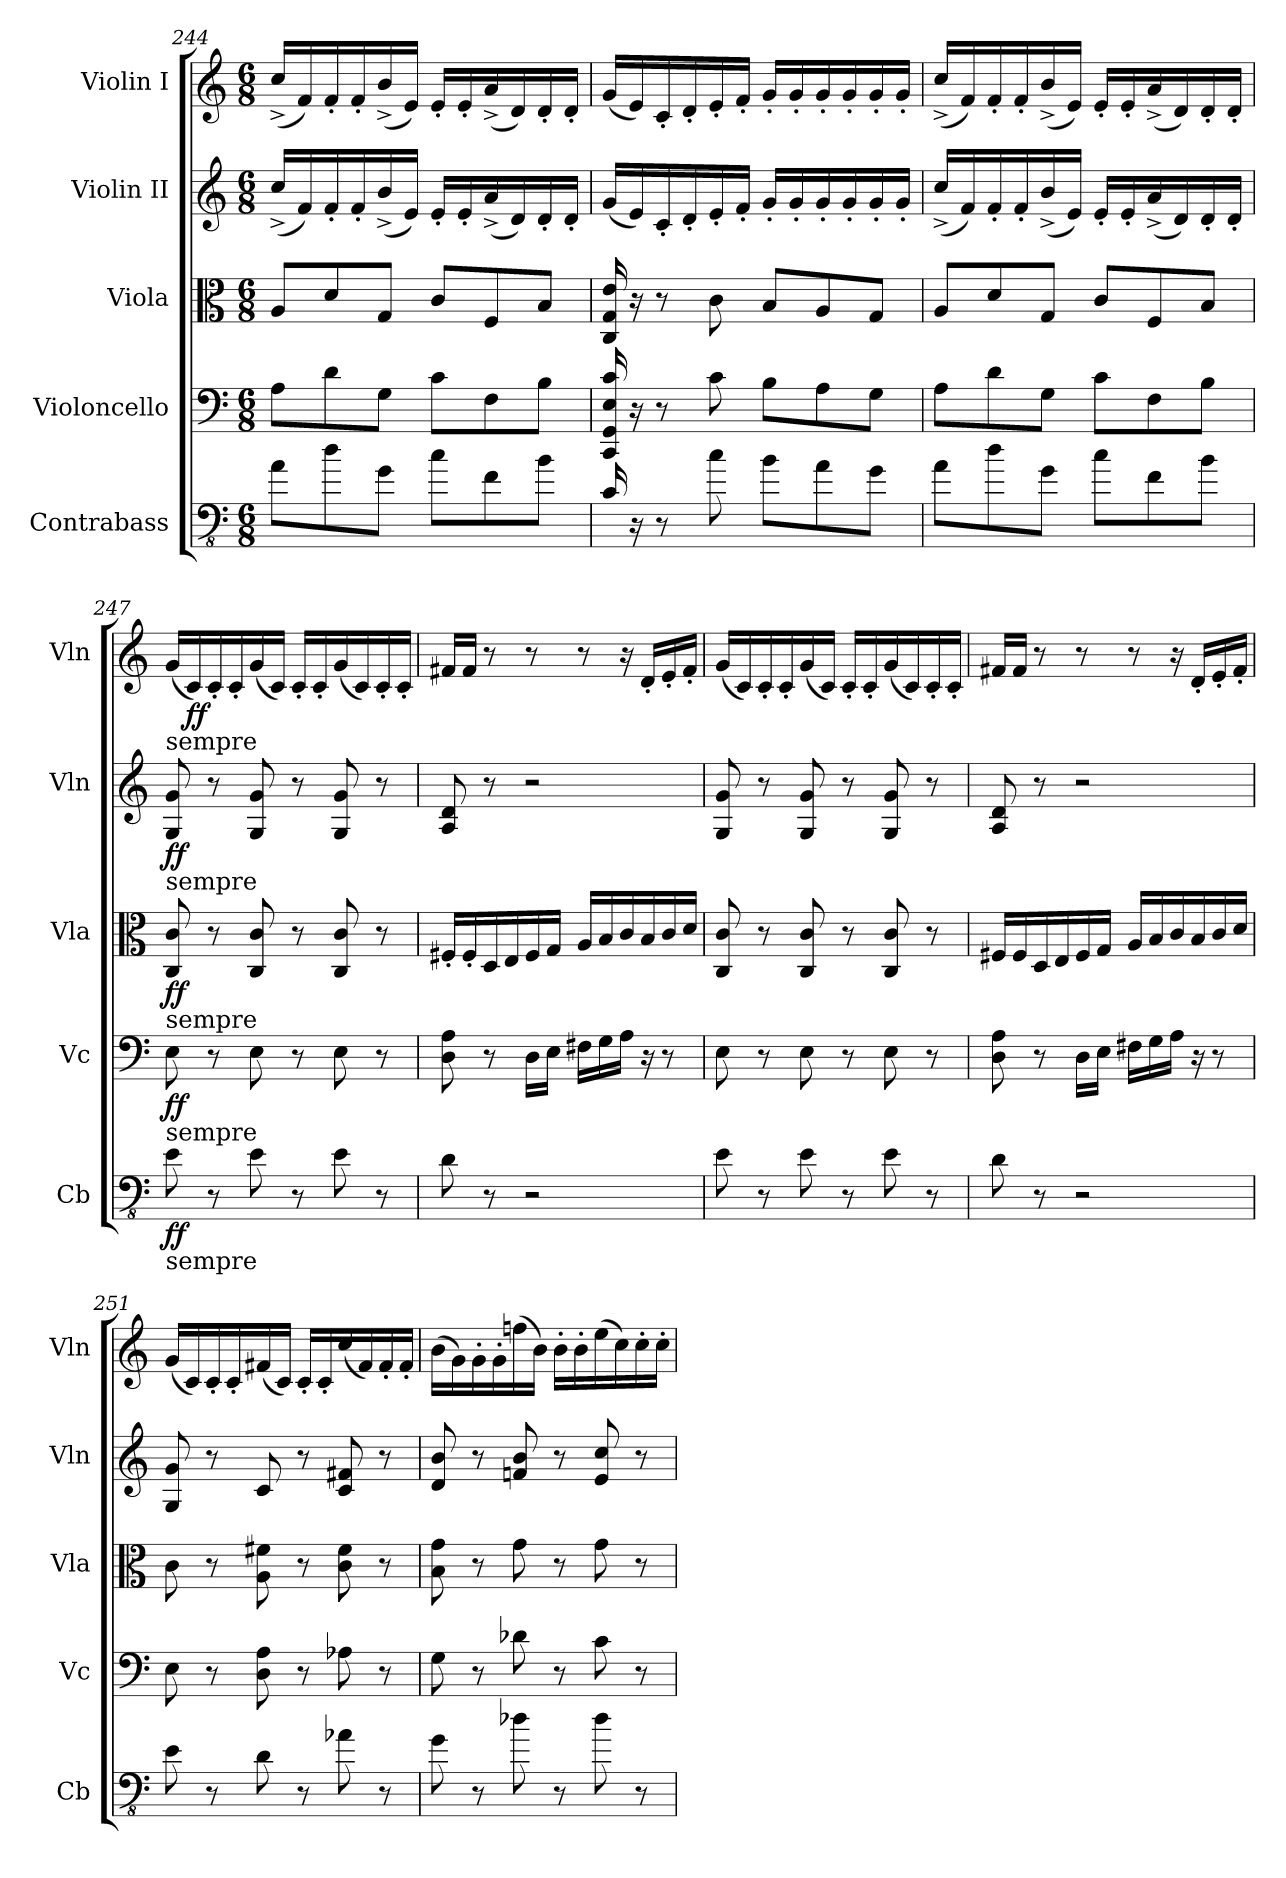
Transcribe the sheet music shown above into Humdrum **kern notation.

**kern	**dynam	**kern	**dynam	**kern	**dynam	**kern	**dynam	**kern	**dynam
*part5	*part5	*part4	*part4	*part3	*part3	*part2	*part2	*part1	*part1
*staff5	*staff5	*staff4	*staff4	*staff3	*staff3	*staff2	*staff2	*staff1	*staff1
*I"Contrabass	*	*I"Violoncello	*	*I"Viola	*	*I"Violin II	*	*I"Violin I	*
*I'Cb	*	*I'Vc	*	*I'Vla	*	*I'Vln	*	*I'Vln	*
!!LO:LB:g=z
*clefFv4	*	*clefF4	*	*clefC3	*	*clefG2	*	*clefG2	*
*ITrd7c12	*	*	*	*	*	*	*	*	*
*k[]	*	*k[]	*	*k[]	*	*k[]	*	*k[]	*
*M6/8	*	*M6/8	*	*M6/8	*	*M6/8	*	*M6/8	*
=244	=244	=244	=244	=244	=244	=244	=244	=244	=244
8AA\L	.	8A\L	.	8A/L	.	(16cc^/LL	.	(16cc^/LL	.
.	.	.	.	.	.	16f/)	.	16f/)	.
8D\	.	8d\	.	8d/	.	16f'/	.	16f'/	.
.	.	.	.	.	.	16f'/	.	16f'/	.
8GG\J	.	8G\J	.	8G/J	.	(16b^/	.	(16b^/	.
.	.	.	.	.	.	16e/JJ)	.	16e/JJ)	.
8C\L	.	8c\L	.	8c/L	.	16e'/LL	.	16e'/LL	.
.	.	.	.	.	.	16e'/	.	16e'/	.
8FF\	.	8F\	.	8F/	.	(16a^/	.	(16a^/	.
.	.	.	.	.	.	16d/)	.	16d/)	.
8BB\J	.	8B\J	.	8B/J	.	16d'/	.	16d'/	.
.	.	.	.	.	.	16d'/JJ	.	16d'/JJ	.
=245	=245	=245	=245	=245	=245	=245	=245	=245	=245
16CC/	.	16CC/ 16GG/ 16E/ 16c/	.	16C/ 16G/ 16e/	.	(16g/LL	.	(16g/LL	.
16r	.	16r	.	16r	.	16e/)	.	16e/)	.
8r	.	8r	.	8r	.	16c'/	.	16c'/	.
.	.	.	.	.	.	16d'/	.	16d'/	.
8C\	.	8c\	.	8c\	.	16e'/	.	16e'/	.
.	.	.	.	.	.	16f'/JJ	.	16f'/JJ	.
8BB\L	.	8B\L	.	8B/L	.	16g'/LL	.	16g'/LL	.
.	.	.	.	.	.	16g'/	.	16g'/	.
8AA\	.	8A\	.	8A/	.	16g'/	.	16g'/	.
.	.	.	.	.	.	16g'/	.	16g'/	.
8GG\J	.	8G\J	.	8G/J	.	16g'/	.	16g'/	.
.	.	.	.	.	.	16g'/JJ	.	16g'/JJ	.
=246	=246	=246	=246	=246	=246	=246	=246	=246	=246
8AA\L	.	8A\L	.	8A/L	.	(16cc^/LL	.	(16cc^/LL	.
.	.	.	.	.	.	16f/)	.	16f/)	.
8D\	.	8d\	.	8d/	.	16f'/	.	16f'/	.
.	.	.	.	.	.	16f'/	.	16f'/	.
8GG\J	.	8G\J	.	8G/J	.	(16b^/	.	(16b^/	.
.	.	.	.	.	.	16e/JJ)	.	16e/JJ)	.
8C\L	.	8c\L	.	8c/L	.	16e'/LL	.	16e'/LL	.
.	.	.	.	.	.	16e'/	.	16e'/	.
8FF\	.	8F\	.	8F/	.	(16a^/	.	(16a^/	.
.	.	.	.	.	.	16d/)	.	16d/)	.
8BB\J	.	8B\J	.	8B/J	.	16d'/	.	16d'/	.
.	.	.	.	.	.	16d'/JJ	.	16d'/JJ	.
=247	=247	=247	=247	=247	=247	=247	=247	=247	=247
!	!	!	!	!	!	!	!	!LO:TX:b:t=sempre	!
!	!	!	!	!	!	!LO:TX:b:t=sempre	!	!	!
!	!	!	!	!LO:TX:b:t=sempre	!	!	!	!	!
!	!	!LO:TX:b:t=sempre	!	!	!	!	!	!	!
!LO:TX:b:t=sempre	!	!	!	!	!	!	!	!	!
!	!LO:DY:b	!	!LO:DY:b	!	!LO:DY:b	!	!LO:DY:b	!	!
8EE\	ff	8E\	ff	8C/ 8c/	ff	8G/ 8g/	ff	(16g/LL	.
!	!	!	!	!	!	!	!	!	!LO:DY:b
.	.	.	.	.	.	.	.	16c/)	ff
8r	.	8r	.	8r	.	8r	.	16c'/	.
.	.	.	.	.	.	.	.	16c'/	.
8EE\	.	8E\	.	8C/ 8c/	.	8G/ 8g/	.	(16g/	.
.	.	.	.	.	.	.	.	16c/JJ)	.
8r	.	8r	.	8r	.	8r	.	16c'/LL	.
.	.	.	.	.	.	.	.	16c'/	.
8EE\	.	8E\	.	8C/ 8c/	.	8G/ 8g/	.	(16g/	.
.	.	.	.	.	.	.	.	16c/)	.
8r	.	8r	.	8r	.	8r	.	16c'/	.
.	.	.	.	.	.	.	.	16c'/JJ	.
!!LO:PB:g=z
=248	=248	=248	=248	=248	=248	=248	=248	=248	=248
8DD\	.	8D\ 8A\	.	16F#X'/LL	.	8A/ 8d/	.	16f#X/LL	.
.	.	.	.	16F#'/	.	.	.	16f#/JJ	.
8r	.	8r	.	16D/	.	8r	.	8r	.
.	.	.	.	16E/	.	.	.	.	.
2r	.	16D\LL	.	16F#/	.	2r	.	8r	.
.	.	16E\JJ	.	16G/JJ	.	.	.	.	.
.	.	16F#X\LL	.	16A/LL	.	.	.	8r	.
.	.	16G\	.	16B/	.	.	.	.	.
.	.	16A\JJ	.	16c/	.	.	.	16r	.
.	.	16r	.	16B/	.	.	.	16d'/LL	.
.	.	8r	.	16c/	.	.	.	16e'/	.
.	.	.	.	16d/JJ	.	.	.	16f#'/JJ	.
=249	=249	=249	=249	=249	=249	=249	=249	=249	=249
8EE\	.	8E\	.	8C/ 8c/	.	8G/ 8g/	.	(16g/LL	.
.	.	.	.	.	.	.	.	16c/)	.
8r	.	8r	.	8r	.	8r	.	16c'/	.
.	.	.	.	.	.	.	.	16c'/	.
8EE\	.	8E\	.	8C/ 8c/	.	8G/ 8g/	.	(16g/	.
.	.	.	.	.	.	.	.	16c/JJ)	.
8r	.	8r	.	8r	.	8r	.	16c'/LL	.
.	.	.	.	.	.	.	.	16c'/	.
8EE\	.	8E\	.	8C/ 8c/	.	8G/ 8g/	.	(16g/	.
.	.	.	.	.	.	.	.	16c/)	.
8r	.	8r	.	8r	.	8r	.	16c'/	.
.	.	.	.	.	.	.	.	16c'/JJ	.
=250	=250	=250	=250	=250	=250	=250	=250	=250	=250
8DD\	.	8D\ 8A\	.	16F#X/LL	.	8A/ 8d/	.	16f#X/LL	.
.	.	.	.	16F#/	.	.	.	16f#/JJ	.
8r	.	8r	.	16D/	.	8r	.	8r	.
.	.	.	.	16E/	.	.	.	.	.
2r	.	16D\LL	.	16F#/	.	2r	.	8r	.
.	.	16E\JJ	.	16G/JJ	.	.	.	.	.
.	.	16F#X\LL	.	16A/LL	.	.	.	8r	.
.	.	16G\	.	16B/	.	.	.	.	.
.	.	16A\JJ	.	16c/	.	.	.	16r	.
.	.	16r	.	16B/	.	.	.	16d'/LL	.
.	.	8r	.	16c/	.	.	.	16e'/	.
.	.	.	.	16d/JJ	.	.	.	16f#'/JJ	.
!!LO:LB:g=z
=251	=251	=251	=251	=251	=251	=251	=251	=251	=251
8EE\	.	8E\	.	8c\	.	8G/ 8g/	.	(16g/LL	.
.	.	.	.	.	.	.	.	16c/)	.
8r	.	8r	.	8r	.	8r	.	16c'/	.
.	.	.	.	.	.	.	.	16c'/	.
8DD\	.	8D\ 8A\	.	8A\ 8f#X\	.	8c/	.	(16f#X/	.
.	.	.	.	.	.	.	.	16c/JJ)	.
8r	.	8r	.	8r	.	8r	.	16c'/LL	.
.	.	.	.	.	.	.	.	16c'/	.
8AA-X\	.	8A-X\	.	8c\ 8f#\	.	8c/ 8f#X/	.	(16cc/	.
.	.	.	.	.	.	.	.	16f#/)	.
8r	.	8r	.	8r	.	8r	.	16f#'/	.
.	.	.	.	.	.	.	.	16f#'/JJ	.
=252	=252	=252	=252	=252	=252	=252	=252	=252	=252
8GG\	.	8G\	.	8B\ 8g\	.	8d/ 8b/	.	(16b\LL	.
.	.	.	.	.	.	.	.	16g\)	.
8r	.	8r	.	8r	.	8r	.	16g'\	.
.	.	.	.	.	.	.	.	16g'\	.
8D-X\	.	8d-X\	.	8g\	.	8fn/ 8b/	.	(16ffn\	.
.	.	.	.	.	.	.	.	16b\JJ)	.
8r	.	8r	.	8r	.	8r	.	16b'\LL	.
.	.	.	.	.	.	.	.	16b'\	.
8D-\	.	8c\	.	8g\	.	8e/ 8cc/	.	(16ee\	.
.	.	.	.	.	.	.	.	16cc\)	.
8r	.	8r	.	8r	.	8r	.	16cc'\	.
.	.	.	.	.	.	.	.	16cc'\JJ	.
=	=	=	=	=	=	=	=	=	=
*-	*-	*-	*-	*-	*-	*-	*-	*-	*-
